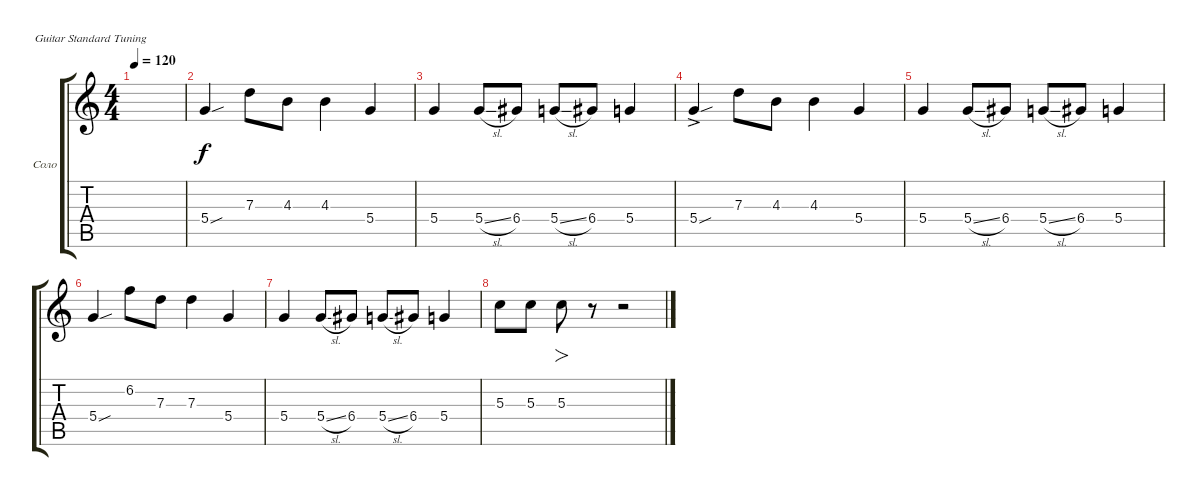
\defaultSystemsLayout 4
\bracketExtendMode groupsimilarinstruments
\firstSystemTrackNameOrientation horizontal
\otherSystemsTrackNameOrientation horizontal
\track ("Электрическая гитара (Соло)" "Соло") {instrument overdrivenguitar}
\staff {score tabs}
\tuning (E4 B3 G3 D3 A2 E2)
\ts (4 4)
\tempo 120
\clef g2
\ks c
|
5.4{sou}.4 7.3.8 4.3.8 4.3.4 5.4.4 |
5.4.4 5.4{sl}.8 6.4.8 5.4{sl}.8 6.4.8 5.4.4 |
5.4{sou ac}.4 7.3.8 4.3.8 4.3.4 5.4.4 |
5.4.4 5.4{sl}.8 6.4.8 5.4{sl}.8 6.4.8 5.4.4 |
5.4{sou}.4 6.2.8 7.3.8 7.3.4 5.4.4 |
5.4.4 5.4{sl}.8 6.4.8 5.4{sl}.8 6.4.8 5.4.4 |
5.3.8 5.3.8 5.3.8{fo} r.8 r.2
